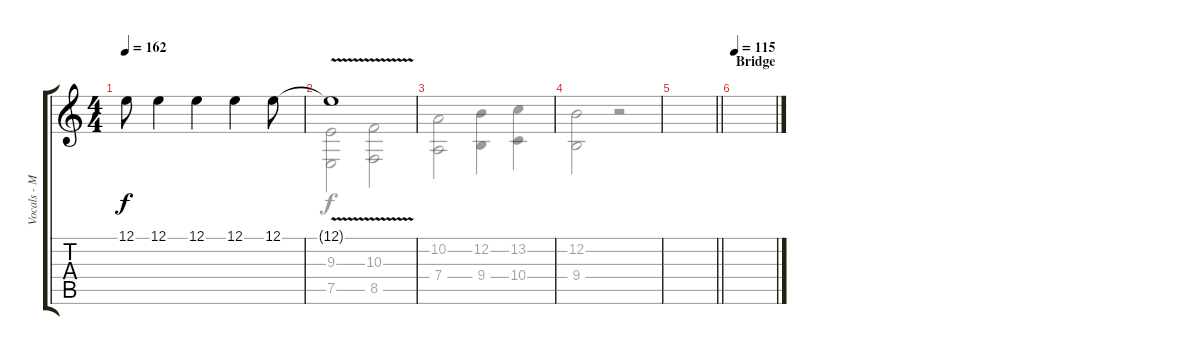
\track ("Vocals - Mark Tornillo" "Vocals - M") {instrument stringensemble1}
\staff {score tabs}
\tuning (E4 B3 G3 D3 A2 E2) {hide}
\voice
\ts (4 4)
\tempo 162
\clef g2
\ks c
12.1.8{dy f} 12.1.4 12.1.4 12.1.4 12.1.8 |
12.1{v t}.1 |
|
|
\barLineRight lightlight
|
\section ("" "Bridge")
\tempo 115
|
|
|
|
|
|
|
|
|
|
\voice
\clef g2
\ottava regular
\simile none
\ks c
|
(9.3 7.5).2 (10.3 8.5).2 |
(10.2 7.4).2 (12.2 9.4).4 (13.2 10.4).4 |
(12.2 9.4).2 r.2 |
\barLineRight lightlight
|
|
|
|
|
|
|
|
|
|
|
